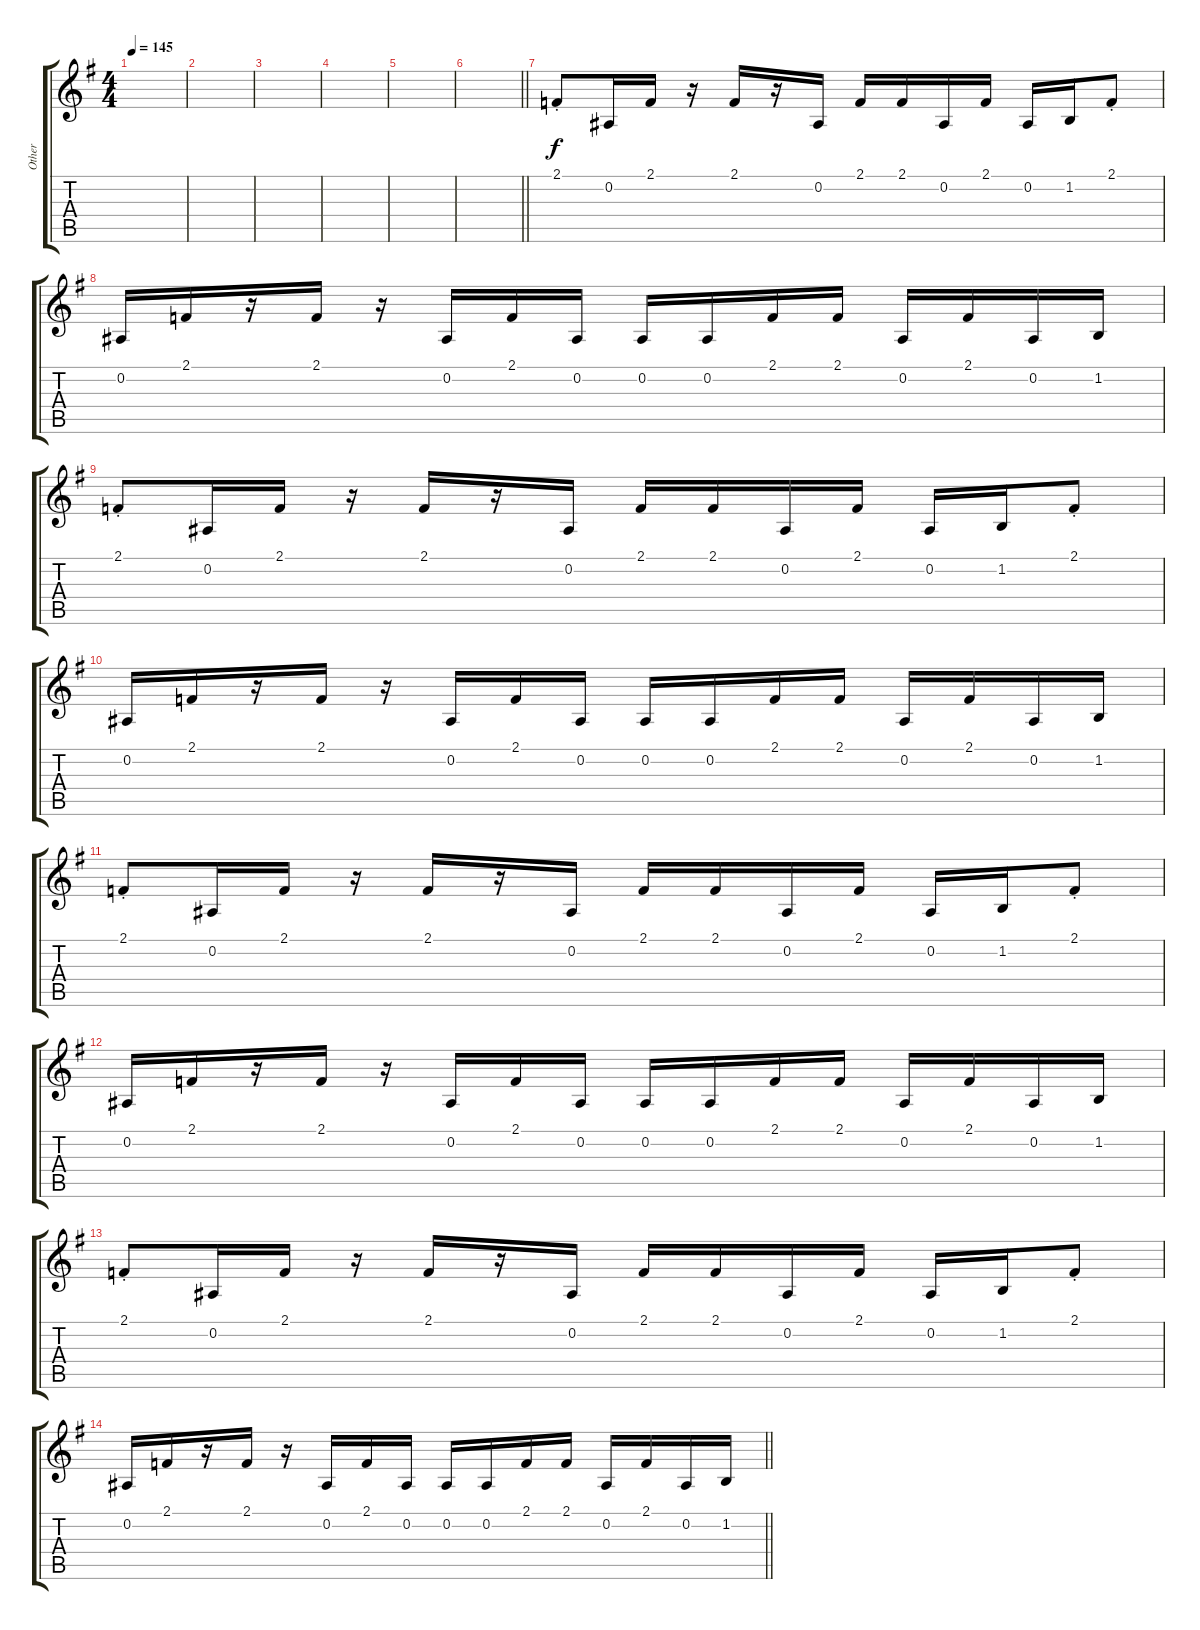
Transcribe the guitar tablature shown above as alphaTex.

\track ("Other" "Other") {instrument stringensemble1}
\staff {score tabs}
\tuning (Eb4 Bb3 Gb3 Db3 Ab2 Eb2) {hide}
\ts (4 4)
\tempo 145
\clef g2
\ks eminor
|
|
|
|
|
\barLineRight lightlight
|
2.1{st}.8{instrument lead1square} 0.2.16 2.1.16 r.16 2.1.16 r.16 0.2.16 2.1.16 2.1.16 0.2.16 2.1.16 0.2.16 1.2.16 2.1{st}.8 |
0.2.16 2.1.16 r.16 2.1.16 r.16 0.2.16 2.1.16 0.2.16 0.2.16 0.2.16 2.1.16 2.1.16 0.2.16 2.1.16 0.2.16 1.2.16 |
2.1{st}.8 0.2.16 2.1.16 r.16 2.1.16 r.16 0.2.16 2.1.16 2.1.16 0.2.16 2.1.16 0.2.16 1.2.16 2.1{st}.8 |
0.2.16 2.1.16 r.16 2.1.16 r.16 0.2.16 2.1.16 0.2.16 0.2.16 0.2.16 2.1.16 2.1.16 0.2.16 2.1.16 0.2.16 1.2.16 |
2.1{st}.8 0.2.16 2.1.16 r.16 2.1.16 r.16 0.2.16 2.1.16 2.1.16 0.2.16 2.1.16 0.2.16 1.2.16 2.1{st}.8 |
0.2.16 2.1.16 r.16 2.1.16 r.16 0.2.16 2.1.16 0.2.16 0.2.16 0.2.16 2.1.16 2.1.16 0.2.16 2.1.16 0.2.16 1.2.16 |
2.1{st}.8 0.2.16 2.1.16 r.16 2.1.16 r.16 0.2.16 2.1.16 2.1.16 0.2.16 2.1.16 0.2.16 1.2.16 2.1{st}.8 |
\barLineRight lightlight
0.2.16 2.1.16 r.16 2.1.16 r.16 0.2.16 2.1.16 0.2.16 0.2.16 0.2.16 2.1.16 2.1.16 0.2.16 2.1.16 0.2.16 1.2.16
